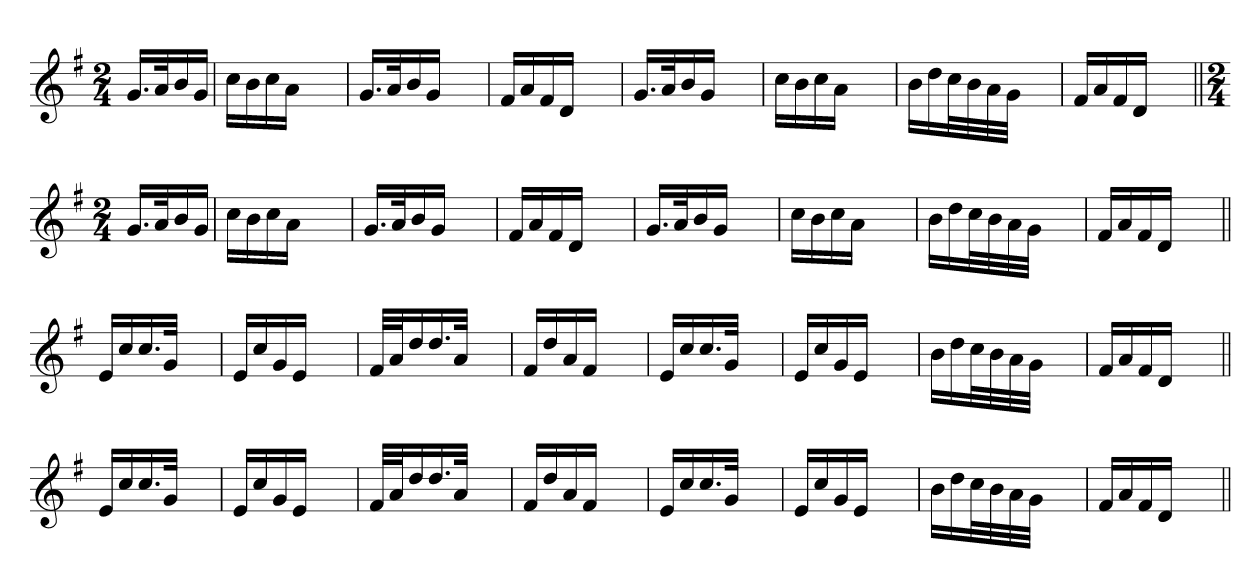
**kern
*part1
*staff1
*clefG2
*k[f#]
*G:
*M2/4
=1
16.gLL
32aK
16b
16gJJ
=
16ccLL
16b
16cc
16aJJ
4ryy
=
16.gLL
32aK
16b
16gJJ
4ryy
=
16f#LL
16a
16f#
16dJJ
4ryy
=
16.gLL
32aK
16b
16gJJ
4ryy
=
16ccLL
16b
16cc
16aJJ
4ryy
=
16bLL
16dd
32ccL
32b
32a
32gJJJ
4ryy
=
16f#LL
16a
16f#
16dJJ
4ryy
=||
*M2/4
16.gLL
32aK
16b
16gJJ
=
16ccLL
16b
16cc
16aJJ
4ryy
=
16.gLL
32aK
16b
16gJJ
4ryy
=
16f#LL
16a
16f#
16dJJ
4ryy
=
16.gLL
32aK
16b
16gJJ
4ryy
=
16ccLL
16b
16cc
16aJJ
4ryy
=
16bLL
16dd
32ccL
32b
32a
32gJJJ
4ryy
=
16f#LL
16a
16f#
16dJJ
4ryy
=||
16eLL
16cc
16.cc
32gJJk
4ryy
=
16eLL
16cc
16g
16eJJ
4ryy
=
32f#LLL
32aJ
16dd
16.dd
32aJJk
4ryy
=
16f#LL
16dd
16a
16f#JJ
4ryy
=
16eLL
16cc
16.cc
32gJJk
4ryy
=
16eLL
16cc
16g
16eJJ
4ryy
=
16bLL
16dd
32ccL
32b
32a
32gJJJ
4ryy
=
16f#LL
16a
16f#
16dJJ
4ryy
=||
16eLL
16cc
16.cc
32gJJk
4ryy
=
16eLL
16cc
16g
16eJJ
4ryy
=
32f#LLL
32aJ
16dd
16.dd
32aJJk
4ryy
=
16f#LL
16dd
16a
16f#JJ
4ryy
=
16eLL
16cc
16.cc
32gJJk
4ryy
=
16eLL
16cc
16g
16eJJ
4ryy
=
16bLL
16dd
32ccL
32b
32a
32gJJJ
4ryy
=
16f#LL
16a
16f#
16dJJ
4ryy
=||
*-
